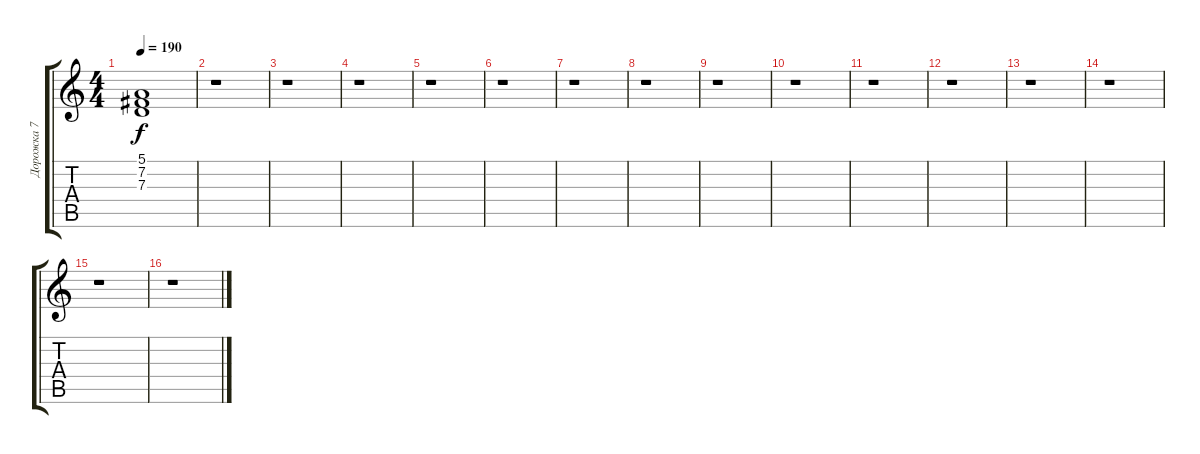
\track ("Дорожка 7" "Дорожка 7") {instrument choiraahs}
\staff {score tabs}
\tuning (E4 B3 G3 D3 A2 E2) {hide}
\ts (4 4)
\tempo 190
\clef g2
\ks c
(5.1 7.2 7.3).1{dy f} |
r.1 |
r.1 |
r.1 |
r.1 |
r.1 |
r.1 |
r.1 |
r.1 |
r.1 |
r.1 |
r.1 |
r.1 |
r.1 |
r.1 |
r.1
